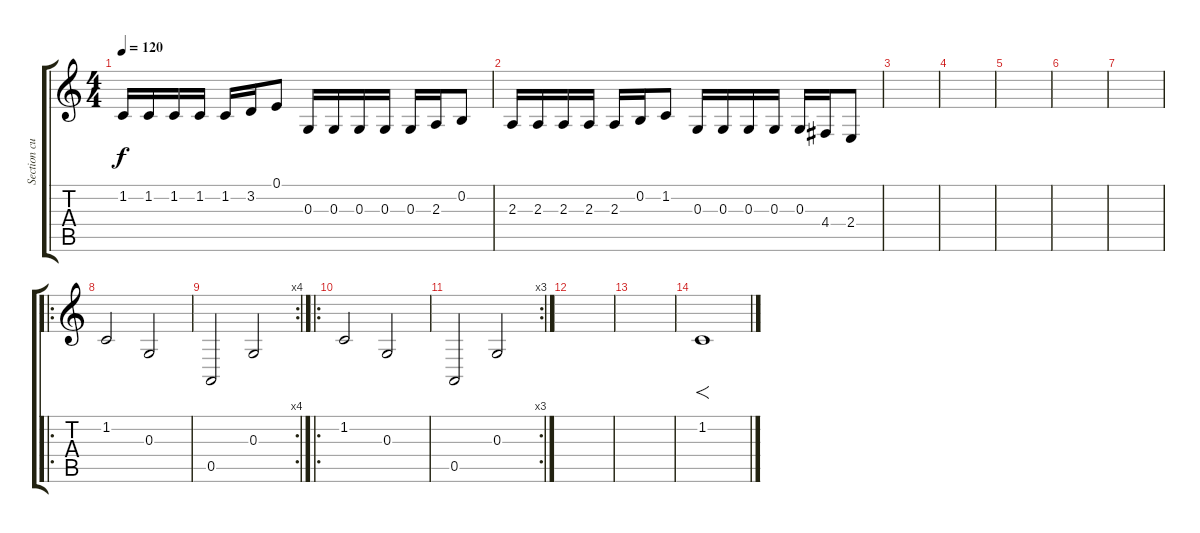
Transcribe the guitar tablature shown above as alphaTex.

\track ("Section cuivre ( trompette )" "Section cu") {instrument trumpet}
\staff {score tabs}
\tuning (E4 B3 G3 D3 A2 E2) {hide}
\ts (4 4)
\tempo 120
\clef g2
\ks c
1.2.16{dy f} 1.2.16 1.2.16 1.2.16 1.2.16 3.2.16 0.1.8 0.3.16 0.3.16 0.3.16 0.3.16 0.3.16 2.3.16 0.2.8 |
2.3.16 2.3.16 2.3.16 2.3.16 2.3.16 0.2.16 1.2.8 0.3.16 0.3.16 0.3.16 0.3.16 0.3.16 4.4.16 2.4.8 |
|
|
|
|
|
\ro
1.2.2 0.3.2 |
\rc 4
0.5.2 0.3.2 |
\ro
1.2.2 0.3.2 |
\rc 3
0.5.2 0.3.2 |
|
|
1.2.1{f}
